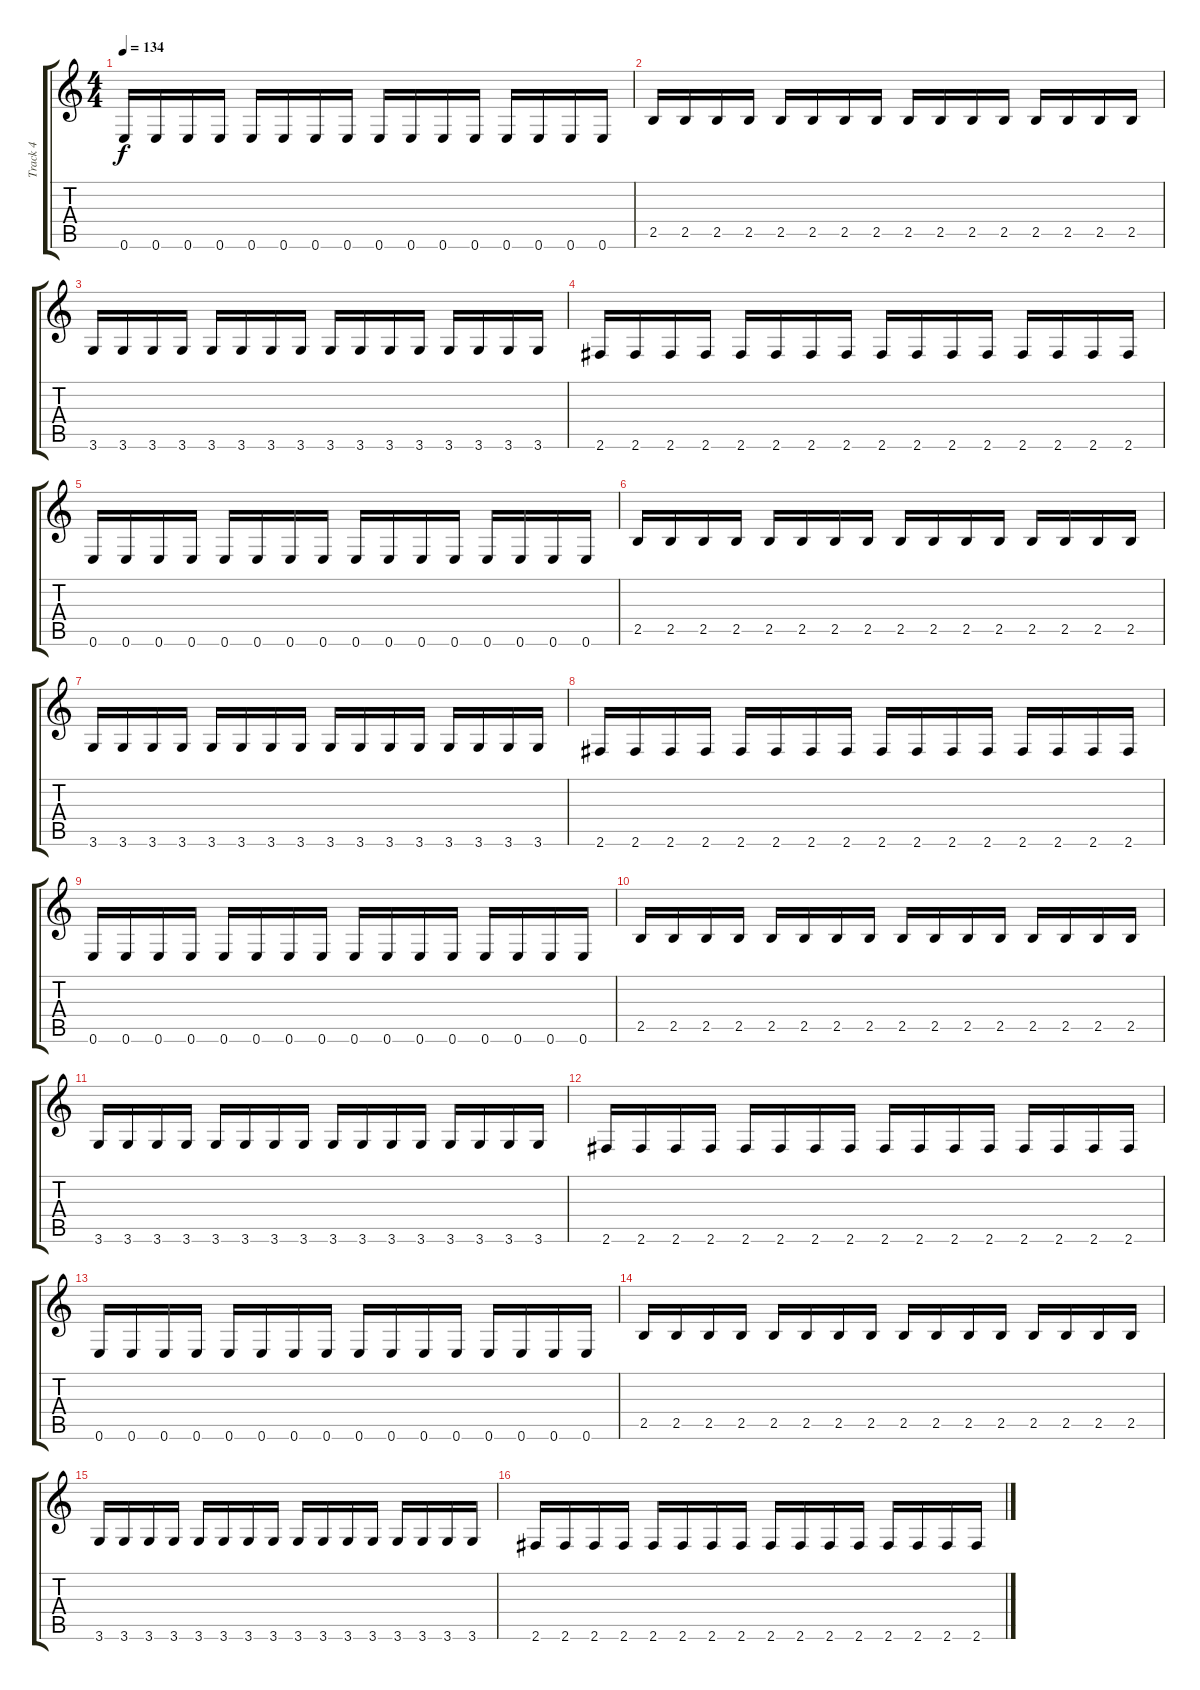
\track ("Track 4" "Track 4") {instrument distortionguitar}
\staff {score tabs}
\tuning (E4 B3 G3 D3 A2 E2) {hide}
\ts (4 4)
\tempo 134
\clef g2
\ks c
0.6.16{dy f} 0.6.16 0.6.16 0.6.16 0.6.16 0.6.16 0.6.16 0.6.16 0.6.16 0.6.16 0.6.16 0.6.16 0.6.16 0.6.16 0.6.16 0.6.16 |
2.5.16 2.5.16 2.5.16 2.5.16 2.5.16 2.5.16 2.5.16 2.5.16 2.5.16 2.5.16 2.5.16 2.5.16 2.5.16 2.5.16 2.5.16 2.5.16 |
3.6.16 3.6.16 3.6.16 3.6.16 3.6.16 3.6.16 3.6.16 3.6.16 3.6.16 3.6.16 3.6.16 3.6.16 3.6.16 3.6.16 3.6.16 3.6.16 |
2.6.16 2.6.16 2.6.16 2.6.16 2.6.16 2.6.16 2.6.16 2.6.16 2.6.16 2.6.16 2.6.16 2.6.16 2.6.16 2.6.16 2.6.16 2.6.16 |
0.6.16 0.6.16 0.6.16 0.6.16 0.6.16 0.6.16 0.6.16 0.6.16 0.6.16 0.6.16 0.6.16 0.6.16 0.6.16 0.6.16 0.6.16 0.6.16 |
2.5.16 2.5.16 2.5.16 2.5.16 2.5.16 2.5.16 2.5.16 2.5.16 2.5.16 2.5.16 2.5.16 2.5.16 2.5.16 2.5.16 2.5.16 2.5.16 |
3.6.16 3.6.16 3.6.16 3.6.16 3.6.16 3.6.16 3.6.16 3.6.16 3.6.16 3.6.16 3.6.16 3.6.16 3.6.16 3.6.16 3.6.16 3.6.16 |
2.6.16 2.6.16 2.6.16 2.6.16 2.6.16 2.6.16 2.6.16 2.6.16 2.6.16 2.6.16 2.6.16 2.6.16 2.6.16 2.6.16 2.6.16 2.6.16 |
0.6.16 0.6.16 0.6.16 0.6.16 0.6.16 0.6.16 0.6.16 0.6.16 0.6.16 0.6.16 0.6.16 0.6.16 0.6.16 0.6.16 0.6.16 0.6.16 |
2.5.16 2.5.16 2.5.16 2.5.16 2.5.16 2.5.16 2.5.16 2.5.16 2.5.16 2.5.16 2.5.16 2.5.16 2.5.16 2.5.16 2.5.16 2.5.16 |
3.6.16 3.6.16 3.6.16 3.6.16 3.6.16 3.6.16 3.6.16 3.6.16 3.6.16 3.6.16 3.6.16 3.6.16 3.6.16 3.6.16 3.6.16 3.6.16 |
2.6.16 2.6.16 2.6.16 2.6.16 2.6.16 2.6.16 2.6.16 2.6.16 2.6.16 2.6.16 2.6.16 2.6.16 2.6.16 2.6.16 2.6.16 2.6.16 |
0.6.16 0.6.16 0.6.16 0.6.16 0.6.16 0.6.16 0.6.16 0.6.16 0.6.16 0.6.16 0.6.16 0.6.16 0.6.16 0.6.16 0.6.16 0.6.16 |
2.5.16 2.5.16 2.5.16 2.5.16 2.5.16 2.5.16 2.5.16 2.5.16 2.5.16 2.5.16 2.5.16 2.5.16 2.5.16 2.5.16 2.5.16 2.5.16 |
3.6.16 3.6.16 3.6.16 3.6.16 3.6.16 3.6.16 3.6.16 3.6.16 3.6.16 3.6.16 3.6.16 3.6.16 3.6.16 3.6.16 3.6.16 3.6.16 |
2.6.16 2.6.16 2.6.16 2.6.16 2.6.16 2.6.16 2.6.16 2.6.16 2.6.16 2.6.16 2.6.16 2.6.16 2.6.16 2.6.16 2.6.16 2.6.16
